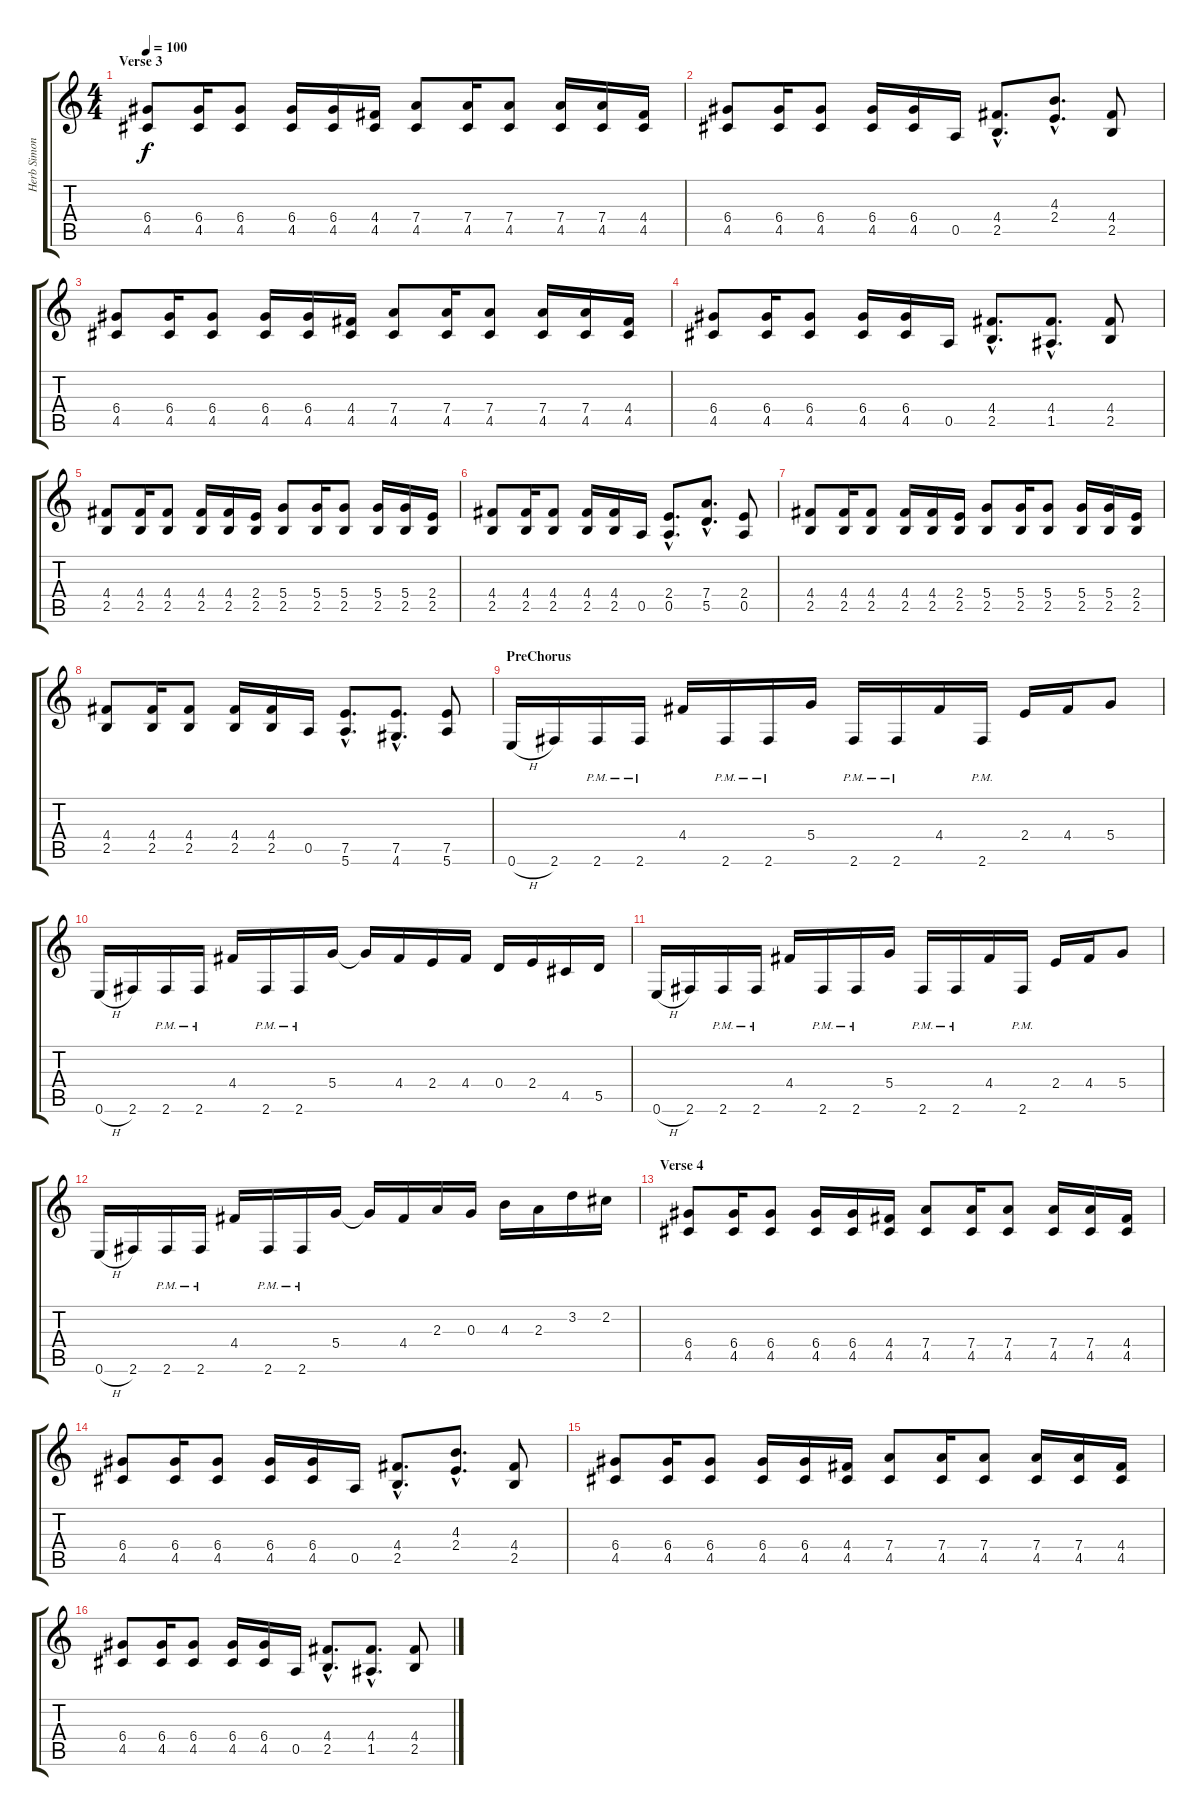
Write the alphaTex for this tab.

\track ("Herb Simonsen" "Herb Simon") {instrument overdrivenguitar}
\staff {score tabs}
\tuning (E4 B3 G3 D3 A2 E2) {hide}
\ts (4 4)
\section ("" "Verse 3")
\tempo 100
\clef g2
\ks c
(6.4 4.5).8{dy f} (6.4 4.5).16 (6.4 4.5).8 (6.4 4.5).16 (6.4 4.5).16 (4.4 4.5).16 (7.4 4.5).8 (7.4 4.5).16 (7.4 4.5).8 (7.4 4.5).16 (7.4 4.5).16 (4.4 4.5).16 |
(6.4 4.5).8 (6.4 4.5).16 (6.4 4.5).8 (6.4 4.5).16 (6.4 4.5).16 0.5.16 (4.4{hac} 2.5{hac}).8{d} (4.3{hac} 2.4{hac}).8{d} (4.4 2.5).8 |
(6.4 4.5).8 (6.4 4.5).16 (6.4 4.5).8 (6.4 4.5).16 (6.4 4.5).16 (4.4 4.5).16 (7.4 4.5).8 (7.4 4.5).16 (7.4 4.5).8 (7.4 4.5).16 (7.4 4.5).16 (4.4 4.5).16 |
(6.4 4.5).8 (6.4 4.5).16 (6.4 4.5).8 (6.4 4.5).16 (6.4 4.5).16 0.5.16 (4.4{hac} 2.5{hac}).8{d} (4.4{hac} 1.5{hac}).8{d} (4.4 2.5).8 |
(4.4 2.5).8 (4.4 2.5).16 (4.4 2.5).8 (4.4 2.5).16 (4.4 2.5).16 (2.4 2.5).16 (5.4 2.5).8 (5.4 2.5).16 (5.4 2.5).8 (5.4 2.5).16 (5.4 2.5).16 (2.4 2.5).16 |
(4.4 2.5).8 (4.4 2.5).16 (4.4 2.5).8 (4.4 2.5).16 (4.4 2.5).16 0.5.16 (2.4{hac} 0.5{hac}).8{d} (7.4{hac} 5.5{hac}).8{d} (2.4 0.5).8 |
(4.4 2.5).8 (4.4 2.5).16 (4.4 2.5).8 (4.4 2.5).16 (4.4 2.5).16 (2.4 2.5).16 (5.4 2.5).8 (5.4 2.5).16 (5.4 2.5).8 (5.4 2.5).16 (5.4 2.5).16 (2.4 2.5).16 |
(4.4 2.5).8 (4.4 2.5).16 (4.4 2.5).8 (4.4 2.5).16 (4.4 2.5).16 0.5.16 (7.5{hac} 5.6{hac}).8{d} (7.5{hac} 4.6{hac}).8{d} (7.5 5.6).8 |
\section ("" "PreChorus")
0.6{h}.16 2.6.16 2.6{pm}.16 2.6{pm}.16 4.4.16 2.6{pm}.16 2.6{pm}.16 5.4.16 2.6{pm}.16 2.6{pm}.16 4.4.16 2.6{pm}.16 2.4.16 4.4.16 5.4.8 |
0.6{h}.16 2.6.16 2.6{pm}.16 2.6{pm}.16 4.4.16 2.6{pm}.16 2.6{pm}.16 5.4.16 5.4{t}.16 4.4.16 2.4.16 4.4.16 0.4.16 2.4.16 4.5.16 5.5.16 |
0.6{h}.16 2.6.16 2.6{pm}.16 2.6{pm}.16 4.4.16 2.6{pm}.16 2.6{pm}.16 5.4.16 2.6{pm}.16 2.6{pm}.16 4.4.16 2.6{pm}.16 2.4.16 4.4.16 5.4.8 |
0.6{h}.16 2.6.16 2.6{pm}.16 2.6{pm}.16 4.4.16 2.6{pm}.16 2.6{pm}.16 5.4.16 5.4{t}.16 4.4.16 2.3.16 0.3.16 4.3.16 2.3.16 3.2.16 2.2.16 |
\section ("" "Verse 4")
(6.4 4.5).8 (6.4 4.5).16 (6.4 4.5).8 (6.4 4.5).16 (6.4 4.5).16 (4.4 4.5).16 (7.4 4.5).8 (7.4 4.5).16 (7.4 4.5).8 (7.4 4.5).16 (7.4 4.5).16 (4.4 4.5).16 |
(6.4 4.5).8 (6.4 4.5).16 (6.4 4.5).8 (6.4 4.5).16 (6.4 4.5).16 0.5.16 (4.4{hac} 2.5{hac}).8{d} (4.3{hac} 2.4{hac}).8{d} (4.4 2.5).8 |
(6.4 4.5).8 (6.4 4.5).16 (6.4 4.5).8 (6.4 4.5).16 (6.4 4.5).16 (4.4 4.5).16 (7.4 4.5).8 (7.4 4.5).16 (7.4 4.5).8 (7.4 4.5).16 (7.4 4.5).16 (4.4 4.5).16 |
(6.4 4.5).8 (6.4 4.5).16 (6.4 4.5).8 (6.4 4.5).16 (6.4 4.5).16 0.5.16 (4.4{hac} 2.5{hac}).8{d} (4.4{hac} 1.5{hac}).8{d} (4.4 2.5).8
